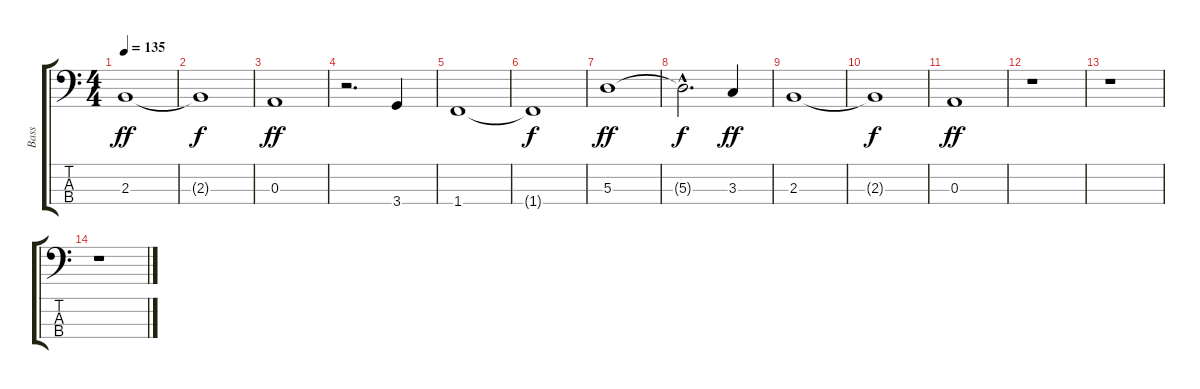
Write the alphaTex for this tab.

\track ("Bass" "Bass") {instrument electricbassfinger}
\staff {score tabs}
\tuning (G2 D2 A1 E1) {hide}
\ts (4 4)
\tempo 135
\clef f4
\ks c
2.3.1{dy ff} |
2.3{t}.1{dy f} |
0.3.1{dy ff} |
r.2{d} 3.4.4 |
1.4.1 |
1.4{t}.1{dy f} |
5.3.1{dy ff} |
5.3{hac t}.2{d dy f} 3.3.4{dy ff} |
2.3.1 |
2.3{t}.1{dy f} |
0.3.1{dy ff} |
r.1 |
r.1 |
r.1
